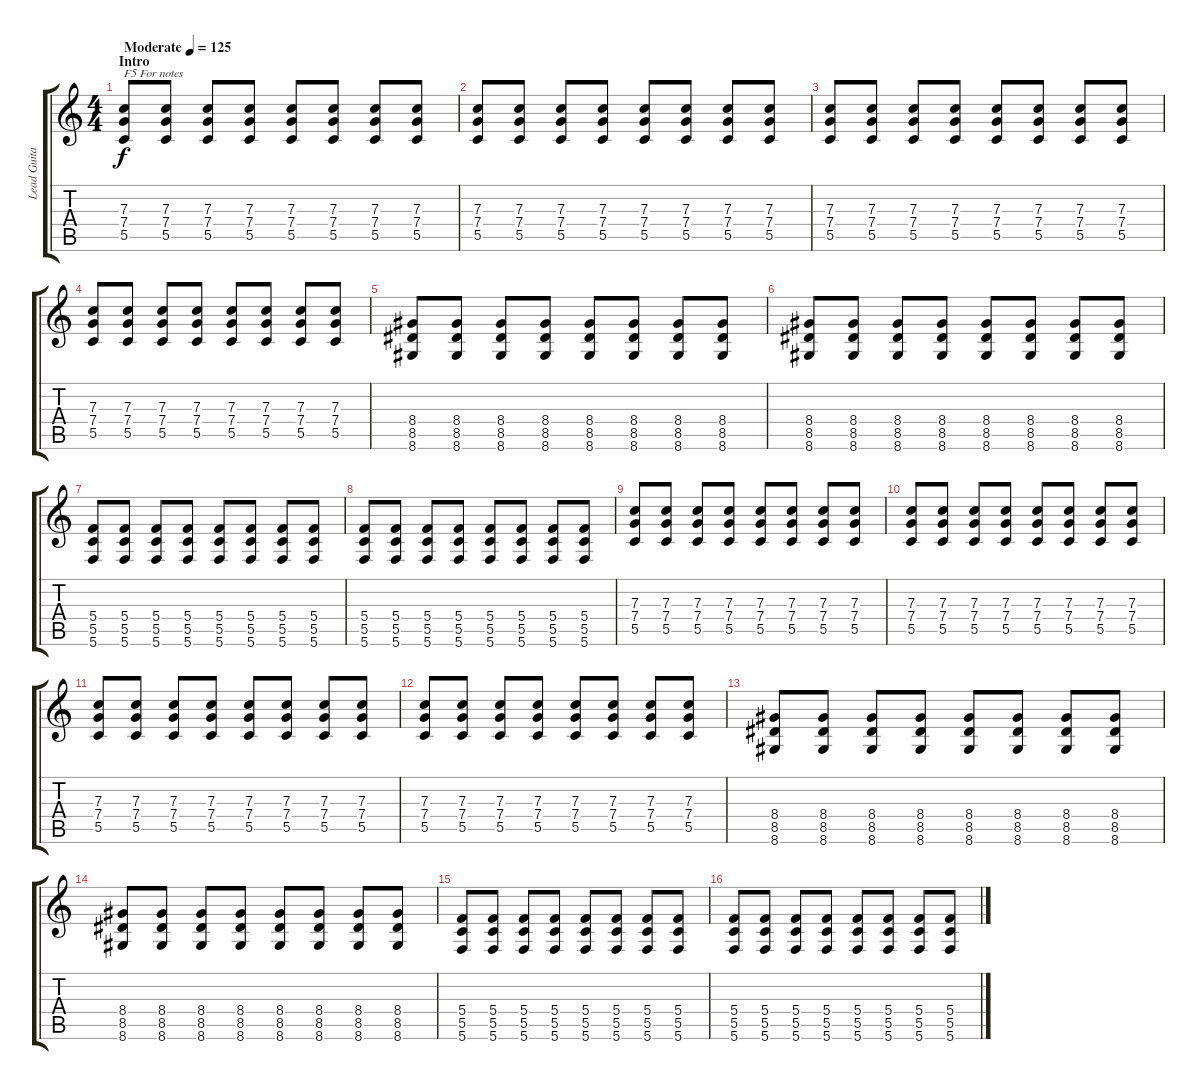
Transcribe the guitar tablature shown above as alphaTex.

\track ("Lead Guitar - Lee Malia" "Lead Guita") {instrument distortionguitar}
\staff {score tabs}
\tuning (D4 A3 F3 C3 G2 C2) {hide}
\ts (4 4)
\section ("" "Intro")
\tempo (125 "Moderate")
\clef g2
\ks c
(7.3 7.4 5.5).8{txt "F5 For notes" dy f instrument distortionguitar} (7.3 7.4 5.5).8 (7.3 7.4 5.5).8 (7.3 7.4 5.5).8 (7.3 7.4 5.5).8 (7.3 7.4 5.5).8 (7.3 7.4 5.5).8 (7.3 7.4 5.5).8 |
(7.3 7.4 5.5).8 (7.3 7.4 5.5).8 (7.3 7.4 5.5).8 (7.3 7.4 5.5).8 (7.3 7.4 5.5).8 (7.3 7.4 5.5).8 (7.3 7.4 5.5).8 (7.3 7.4 5.5).8 |
(7.3 7.4 5.5).8 (7.3 7.4 5.5).8 (7.3 7.4 5.5).8 (7.3 7.4 5.5).8 (7.3 7.4 5.5).8 (7.3 7.4 5.5).8 (7.3 7.4 5.5).8 (7.3 7.4 5.5).8 |
(7.3 7.4 5.5).8 (7.3 7.4 5.5).8 (7.3 7.4 5.5).8 (7.3 7.4 5.5).8 (7.3 7.4 5.5).8 (7.3 7.4 5.5).8 (7.3 7.4 5.5).8 (7.3 7.4 5.5).8 |
(8.4 8.5 8.6).8 (8.4 8.5 8.6).8 (8.4 8.5 8.6).8 (8.4 8.5 8.6).8 (8.4 8.5 8.6).8 (8.4 8.5 8.6).8 (8.4 8.5 8.6).8 (8.4 8.5 8.6).8 |
(8.4 8.5 8.6).8 (8.4 8.5 8.6).8 (8.4 8.5 8.6).8 (8.4 8.5 8.6).8 (8.4 8.5 8.6).8 (8.4 8.5 8.6).8 (8.4 8.5 8.6).8 (8.4 8.5 8.6).8 |
(5.4 5.5 5.6).8 (5.4 5.5 5.6).8 (5.4 5.5 5.6).8 (5.4 5.5 5.6).8 (5.4 5.5 5.6).8 (5.4 5.5 5.6).8 (5.4 5.5 5.6).8 (5.4 5.5 5.6).8 |
(5.4 5.5 5.6).8 (5.4 5.5 5.6).8 (5.4 5.5 5.6).8 (5.4 5.5 5.6).8 (5.4 5.5 5.6).8 (5.4 5.5 5.6).8 (5.4 5.5 5.6).8 (5.4 5.5 5.6).8 |
\section ("" "")
(7.3 7.4 5.5).8 (7.3 7.4 5.5).8 (7.3 7.4 5.5).8 (7.3 7.4 5.5).8 (7.3 7.4 5.5).8 (7.3 7.4 5.5).8 (7.3 7.4 5.5).8 (7.3 7.4 5.5).8 |
(7.3 7.4 5.5).8 (7.3 7.4 5.5).8 (7.3 7.4 5.5).8 (7.3 7.4 5.5).8 (7.3 7.4 5.5).8 (7.3 7.4 5.5).8 (7.3 7.4 5.5).8 (7.3 7.4 5.5).8 |
(7.3 7.4 5.5).8 (7.3 7.4 5.5).8 (7.3 7.4 5.5).8 (7.3 7.4 5.5).8 (7.3 7.4 5.5).8 (7.3 7.4 5.5).8 (7.3 7.4 5.5).8 (7.3 7.4 5.5).8 |
(7.3 7.4 5.5).8 (7.3 7.4 5.5).8 (7.3 7.4 5.5).8 (7.3 7.4 5.5).8 (7.3 7.4 5.5).8 (7.3 7.4 5.5).8 (7.3 7.4 5.5).8 (7.3 7.4 5.5).8 |
(8.4 8.5 8.6).8 (8.4 8.5 8.6).8 (8.4 8.5 8.6).8 (8.4 8.5 8.6).8 (8.4 8.5 8.6).8 (8.4 8.5 8.6).8 (8.4 8.5 8.6).8 (8.4 8.5 8.6).8 |
(8.4 8.5 8.6).8 (8.4 8.5 8.6).8 (8.4 8.5 8.6).8 (8.4 8.5 8.6).8 (8.4 8.5 8.6).8 (8.4 8.5 8.6).8 (8.4 8.5 8.6).8 (8.4 8.5 8.6).8 |
(5.4 5.5 5.6).8 (5.4 5.5 5.6).8 (5.4 5.5 5.6).8 (5.4 5.5 5.6).8 (5.4 5.5 5.6).8 (5.4 5.5 5.6).8 (5.4 5.5 5.6).8 (5.4 5.5 5.6).8 |
(5.4 5.5 5.6).8 (5.4 5.5 5.6).8 (5.4 5.5 5.6).8 (5.4 5.5 5.6).8 (5.4 5.5 5.6).8 (5.4 5.5 5.6).8 (5.4 5.5 5.6).8 (5.4 5.5 5.6).8
